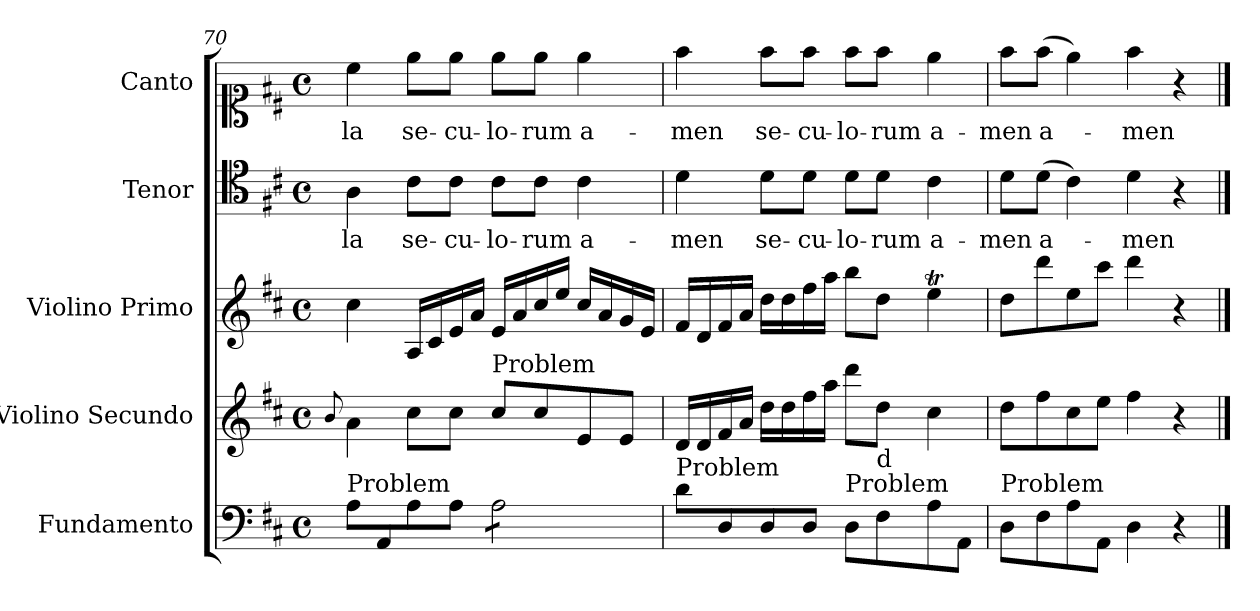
**kern	**kern	**kern	**kern	**text	**kern	**text
*part5	*part4	*part3	*part2	*part2	*part1	*part1
*staff5	*staff4	*staff3	*staff2	*staff2	*staff1	*staff1
*I"Fundamento	*I"Violino Secundo	*I"Violino Primo	*I"Tenor	*	*I"Canto	*
*	*	*I'vn I	*I'T	*	*I'C	*
*clefF4	*clefG2	*clefG2	*clefC4	*	*clefC1	*
*k[f#c#]	*k[f#c#]	*k[f#c#]	*k[f#c#]	*	*k[f#c#]	*
*M4/4	*M4/4	*M4/4	*M4/4	*	*M4/4	*
*met(c)	*met(c)	*met(c)	*met(c)	*	*met(c)	*
=70	=70	=70	=70	=70	=70	=70
.	8qqb/	.	.	.	.	.
!LO:TX:a:t=Problem	!	!	!	!	!	!
8A\L	4a\	4cc#\	4A\	-la	4cc#\	-la
8AA/	.	.	.	.	.	.
8A\	8cc#\L	16A/LL	8c#\L	se-	8ee\L	se-
.	.	16c#/	.	.	.	.
8A\J	8cc#\J	16e/	8c#\J	-cu-	8ee\J	-cu-
.	.	16a/JJ	.	.	.	.
!	!LO:TX:a:t=Problem	!	!	!	!	!
*tremolo	*	*	*	*	*	*
8A\L	8cc#\L	16e/LL	8c#\L	-lo-	8ee\L	-lo-
.	.	16a/	.	.	.	.
8A\	8cc#\	16cc#/	8c#\J	-rum	8ee\J	-rum
.	.	16ee/JJ	.	.	.	.
8A\	8e/	16cc#/LL	4c#\	a-	4ee\	a-
.	.	16a/	.	.	.	.
8A\J	8e/J	16g/	.	.	.	.
*Xtremolo	*	*	*	*	*	*
.	.	16e/JJ	.	.	.	.
=71	=71	=71	=71	=71	=71	=71
!LO:TX:a:t=Problem	!	!	!	!	!	!
8d\L	16d/LL	16f#/LL	4d\	-men	4ff#\	-men
.	16d/	16d/	.	.	.	.
8D/	16f#/	16f#/	.	.	.	.
.	16a/JJ	16a/JJ	.	.	.	.
8D/	16dd\LL	16dd\LL	8d\L	se-	8ff#\L	se-
.	16dd\	16dd\	.	.	.	.
8D/J	16ff#\	16ff#\	8d\J	-cu-	8ff#\J	-cu-
.	16aa\JJ	16aa\JJ	.	.	.	.
!LO:TX:a:t=Problem	!	!	!	!	!	!
8D\L	8ddd\L	8bb\L	8d\L	-lo-	8ff#\L	-lo-
!LO:TX:a:t=d	!	!	!	!	!	!
8F#\	8dd\J	8dd\J	8d\J	-rum	8ff#\J	-rum
8A\	4cc#\	4eeT\	4c#\	a-	4ee\	a-
8AA/J	.	.	.	.	.	.
=72	=72	=72	=72	=72	=72	=72
!LO:TX:a:t=Problem	!	!	!	!	!	!
8D\L	8dd\L	8dd\L	8d\L	-men	8ff#\L	-men
8F#\	8ff#\	8ddd\	(8d\J	a-	(8ff#\J	a-
8A\	8cc#\	8ee\	4c#\)	.	4ee\)	.
8AA/J	8ee\J	8ccc#\J	.	.	.	.
4D\	4ff#\	4ddd\	4d\	-men	4ff#\	-men
4r	4r	4r	4r	.	4r	.
==	==	==	==	==	==	==
*-	*-	*-	*-	*-	*-	*-
